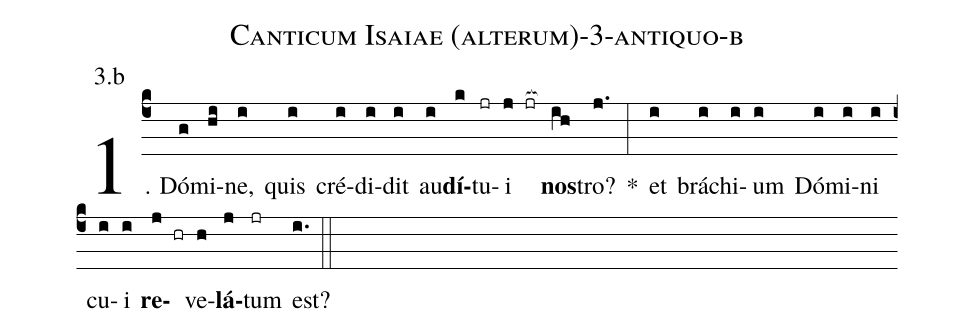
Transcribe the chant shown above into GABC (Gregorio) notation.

name: Canticum Isaiae (alterum)-3-antiquo-b;
annotation: 3.b;
%%
(c4)1. Dó(g)mi(hi)ne,(i) quis(i) cré(i)di(i)dit(i) au(i)<b>dí</b>(k)tu(jr)i(j jr[ocb:1{]) <b>nos</b>(ih[ocb:0}])tro?(j.) *(:) et(i) brá(i)chi(i)um(i) Dó(i)mi(i)ni(i) cu(i)i(i) <b>re</b>(j hr)ve(h)<b>lá</b>(j)tum(jr) est?(i.) (::)
